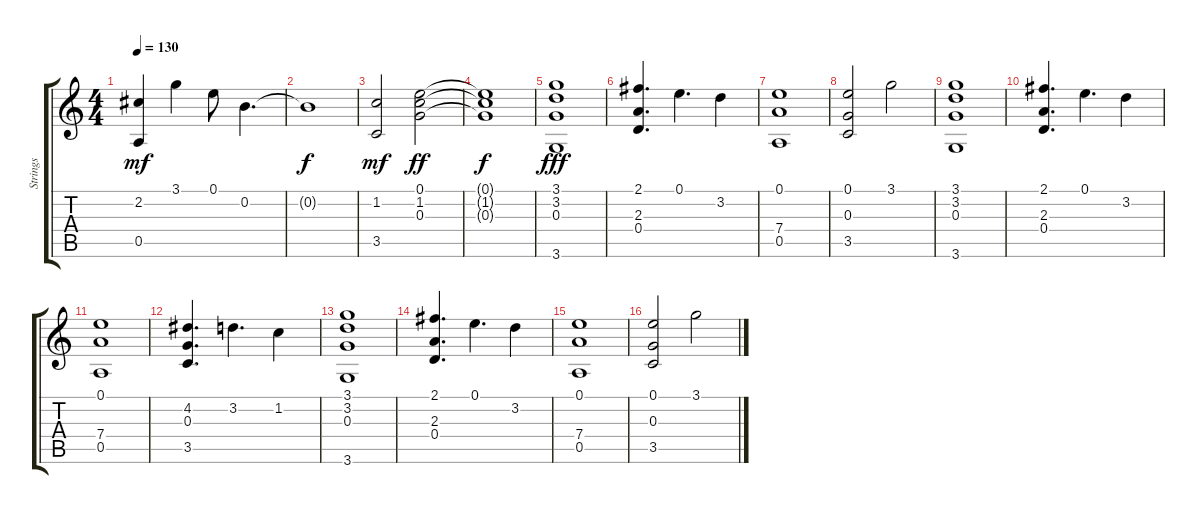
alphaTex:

\track ("Strings" "Strings") {instrument electricguitarjazz}
\staff {score tabs}
\tuning (E4 B3 G3 D3 A2 E2) {hide}
\ts (4 4)
\tempo 130
\clef g2
\ks c
(2.2 0.5).4{dy mf} 3.1.4 0.1.8 0.2.4{d} |
0.2{t}.1{dy f} |
(1.2 3.5).2{dy mf} (0.1 1.2 0.3).2{dy ff} |
(0.1{t} 1.2{t} 0.3{t}).1{dy f} |
(3.1 3.2 0.3 3.6).1{dy fff} |
(2.1 2.3 0.4).4{d} 0.1.4{d} 3.2.4 |
(0.1 7.4 0.5).1 |
(0.1 0.3 3.5).2 3.1.2 |
(3.1 3.2 0.3 3.6).1 |
(2.1 2.3 0.4).4{d} 0.1.4{d} 3.2.4 |
(0.1 7.4 0.5).1 |
(4.2 0.3 3.5).4{d} 3.2.4{d} 1.2.4 |
(3.1 3.2 0.3 3.6).1 |
(2.1 2.3 0.4).4{d} 0.1.4{d} 3.2.4 |
(0.1 7.4 0.5).1 |
(0.1 0.3 3.5).2 3.1.2
